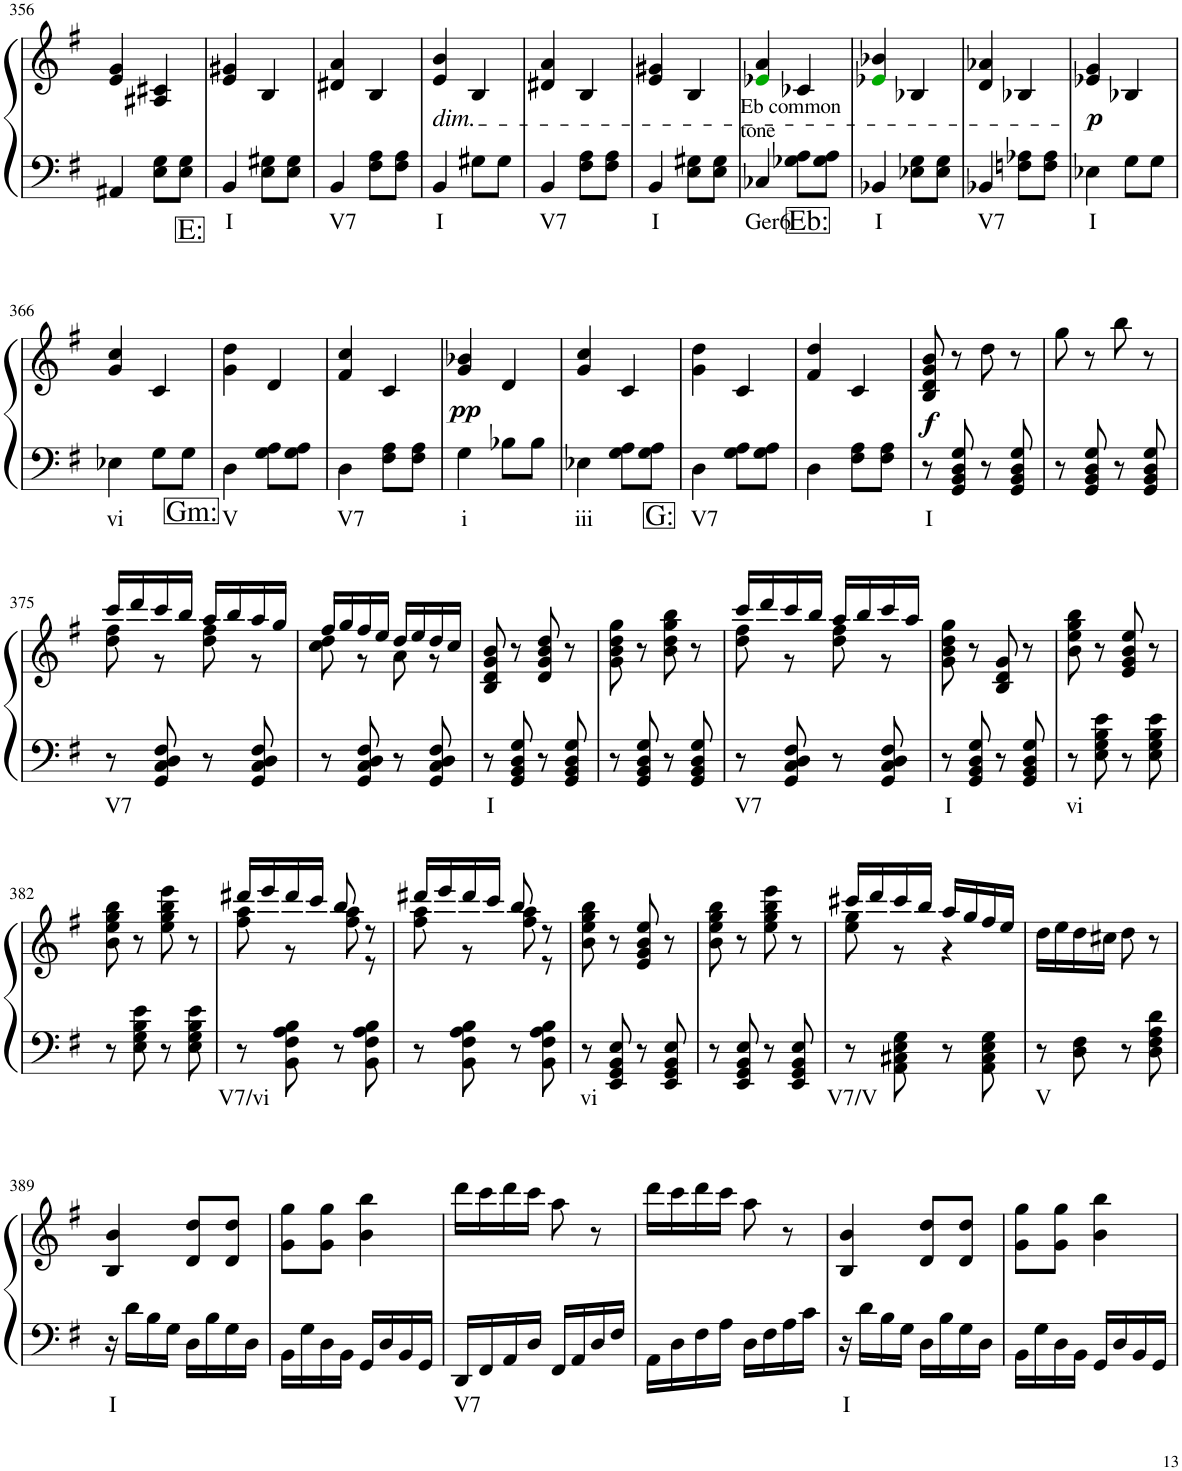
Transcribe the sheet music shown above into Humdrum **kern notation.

**kern	**text	**kern	**dynam
*part1	*part1	*part1	*part1
*staff2	*staff2	*staff1	*staff1/2
*I"Piano	*	*	*
*I'Pno.	*	*	*
!!LO:PB:g=z
*clefF4	*	*clefG2	*
*k[f#]	*	*k[f#]	*
*M2/4	*	*M2/4	*
=356	=356	=356	=356
4AA#X/	.	4e/ 4g/	.
8E\ 8G\L	.	4A#X/ 4c#X/	.
8E\ 8G\J	.	.	.
=357	=357	=357	=357
!LO:TX:b:t=E&colon;	!	!	!
!	!LO:LY:b	!	!
4BB/	I	4e/ 4g#X/	.
8E\ 8G#X\L	.	4B/	.
8E\ 8G#\J	.	.	.
=358	=358	=358	=358
!	!LO:LY:b	!	!
4BB/	V7	4d#X/ 4a/	.
8F#\ 8A\L	.	4B/	.
8F#\ 8A\J	.	.	.
=359	=359	=359	=359
!	!	!LO:TX:b:i:t=dim.	!
!	!LO:LY:b	!	!
4BB/	I	4e/ 4b/	.
8G#X\L	.	4B/	.
8G#\J	.	.	.
=360	=360	=360	=360
!	!LO:LY:b	!	!
4BB/	V7	4d#X/ 4a/	.
8F#\ 8A\L	.	4B/	.
8F#\ 8A\J	.	.	.
=361	=361	=361	=361
!	!LO:LY:b	!	!
4BB/	I	4e/ 4g#X/	.
8E\ 8G#X\L	.	4B/	.
8E\ 8G#\J	.	.	.
=362	=362	=362	=362
!	!	!LO:TX:b:t=Eb common	!
!	!	!LO:TX:b:t=tone	!
!	!LO:LY:b	!	!
4C-X/	Ger6	4e-Xi/ 4a/	.
8G-X\ 8A\L	.	4c-X/	.
8G-\ 8A\J	.	.	.
=363	=363	=363	=363
!LO:TX:b:t=Eb&colon;	!	!	!
!	!LO:LY:b	!	!
4BB-X/	I	4e-Xi/ 4b-X/	.
8E-X\ 8G\L	.	4B-X/	.
8E-\ 8G\J	.	.	.
=364	=364	=364	=364
!	!LO:LY:b	!	!
4BB-X/	V7	4d/ 4a-X/	.
8Fn\ 8A-X\L	.	4B-X/	.
8F\ 8A-\J	.	.	.
=365	=365	=365	=365
!	!LO:LY:b	!	!LO:DY:b
4E-X\	I	4e-X/ 4g/	p
8G\L	.	4B-X/	.
8G\J	.	.	.
!!LO:LB:g=z
=366	=366	=366	=366
!	!LO:LY:b	!	!
4E-X\	vi	4g/ 4cc/	.
8G\L	.	4c/	.
8G\J	.	.	.
=367	=367	=367	=367
!LO:TX:b:t=Gm&colon;	!	!	!
!	!LO:LY:b	!	!
4D\	V	4g\ 4dd\	.
8G\ 8A\L	.	4d/	.
8G\ 8A\J	.	.	.
=368	=368	=368	=368
!	!LO:LY:b	!	!
4D\	V7	4f#/ 4cc/	.
8F#\ 8A\L	.	4c/	.
8F#\ 8A\J	.	.	.
=369	=369	=369	=369
!	!LO:LY:b	!	!LO:DY:b
4G\	i	4g/ 4b-X/	pp
8B-X\L	.	4d/	.
8B-\J	.	.	.
=370	=370	=370	=370
!	!LO:LY:b	!	!
4E-X\	iii	4g/ 4cc/	.
8G\ 8A\L	.	4c/	.
8G\ 8A\J	.	.	.
=371	=371	=371	=371
!LO:TX:b:t=G&colon;	!	!	!
!	!LO:LY:b	!	!
4D\	V7	4g\ 4dd\	.
8G\ 8A\L	.	4c/	.
8G\ 8A\J	.	.	.
=372	=372	=372	=372
4D\	.	4f#/ 4dd/	.
8F#\ 8A\L	.	4c/	.
8F#\ 8A\J	.	.	.
=373	=373	=373	=373
!	!LO:LY:b	!	!LO:DY:b
8r	I	8B/ 8d/ 8g/ 8b/	f
8GG/ 8BB/ 8D/ 8G/	.	8r	.
8r	.	8dd\	.
8GG/ 8BB/ 8D/ 8G/	.	8r	.
=374	=374	=374	=374
8r	.	8gg\	.
8GG/ 8BB/ 8D/ 8G/	.	8r	.
8r	.	8bb\	.
8GG/ 8BB/ 8D/ 8G/	.	8r	.
!!LO:LB:g=z
=375	=375	=375	=375
!	!LO:LY:b	!	!
*	*	*^	*
8r	V7	16ccc/LL	8dd\ 8ff#\	.
.	.	16ddd/	.	.
8GG/ 8C/ 8D/ 8F#/	.	16ccc/	8r	.
.	.	16bb/JJ	.	.
8r	.	16aa/LL	8dd\ 8ff#\	.
.	.	16bb/	.	.
8GG/ 8C/ 8D/ 8F#/	.	16aa/	8r	.
.	.	16gg/JJ	.	.
=376	=376	=376	=376	=376
8r	.	16ff#/LL	8cc\ 8dd\	.
.	.	16gg/	.	.
8GG/ 8C/ 8D/ 8F#/	.	16ff#/	8r	.
.	.	16ee/JJ	.	.
8r	.	16dd/LL	8a\	.
.	.	16ee/	.	.
8GG/ 8C/ 8D/ 8F#/	.	16dd/	8r	.
.	.	16cc/JJ	.	.
*	*	*v	*v	*
=377	=377	=377	=377
!	!LO:LY:b	!	!
8r	I	8B/ 8d/ 8g/ 8b/	.
8GG/ 8BB/ 8D/ 8G/	.	8r	.
8r	.	8d/ 8g/ 8b/ 8dd/	.
8GG/ 8BB/ 8D/ 8G/	.	8r	.
=378	=378	=378	=378
8r	.	8g\ 8b\ 8dd\ 8gg\	.
8GG/ 8BB/ 8D/ 8G/	.	8r	.
8r	.	8b\ 8dd\ 8gg\ 8bb\	.
8GG/ 8BB/ 8D/ 8G/	.	8r	.
=379	=379	=379	=379
!	!LO:LY:b	!	!
*	*	*^	*
8r	V7	16ccc/LL	8dd\ 8ff#\	.
.	.	16ddd/	.	.
8GG/ 8C/ 8D/ 8F#/	.	16ccc/	8r	.
.	.	16bb/JJ	.	.
8r	.	16aa/LL	8dd\ 8ff#\	.
.	.	16bb/	.	.
8GG/ 8C/ 8D/ 8F#/	.	16ccc/	8r	.
.	.	16aa/JJ	.	.
*	*	*v	*v	*
=380	=380	=380	=380
!	!LO:LY:b	!	!
8r	I	8g\ 8b\ 8dd\ 8gg\	.
8GG/ 8BB/ 8D/ 8G/	.	8r	.
8r	.	8B/ 8d/ 8g/	.
8GG/ 8BB/ 8D/ 8G/	.	8r	.
=381	=381	=381	=381
!	!LO:LY:b	!	!
8r	vi	8b\ 8ee\ 8gg\ 8bb\	.
8E\ 8G\ 8B\ 8e\	.	8r	.
8r	.	8e/ 8g/ 8b/ 8ee/	.
8E\ 8G\ 8B\ 8e\	.	8r	.
!!LO:LB:g=z
=382	=382	=382	=382
8r	.	8b\ 8ee\ 8gg\ 8bb\	.
8E\ 8G\ 8B\ 8e\	.	8r	.
8r	.	8ee\ 8gg\ 8bb\ 8eee\	.
8E\ 8G\ 8B\ 8e\	.	8r	.
=383	=383	=383	=383
!	!LO:LY:b	!	!
*	*	*^	*
8r	V7/vi	16ddd#X/LL	8ff#\ 8aa\	.
.	.	16eee/	.	.
8BB\ 8F#\ 8A\ 8B\	.	16ddd#/	8r	.
.	.	16ccc/JJ	.	.
8r	.	8bb/	8ff#\ 8aa\	.
8BB\ 8F#\ 8A\ 8B\	.	8r	8r	.
=384	=384	=384	=384	=384
8r	.	16ddd#X/LL	8ff#\ 8aa\	.
.	.	16eee/	.	.
8BB\ 8F#\ 8A\ 8B\	.	16ddd#/	8r	.
.	.	16ccc/JJ	.	.
8r	.	8bb/	8ff#\ 8aa\	.
8BB\ 8F#\ 8A\ 8B\	.	8r	8r	.
=385	=385	=385	=385	=385
!	!LO:LY:b	!	!	!
*	*	*v	*v	*
8r	vi	8b\ 8ee\ 8gg\ 8bb\	.
8EE/ 8GG/ 8BB/ 8E/	.	8r	.
8r	.	8e/ 8g/ 8b/ 8ee/	.
8EE/ 8GG/ 8BB/ 8E/	.	8r	.
=386	=386	=386	=386
8r	.	8b\ 8ee\ 8gg\ 8bb\	.
8EE/ 8GG/ 8BB/ 8E/	.	8r	.
8r	.	8ee\ 8gg\ 8bb\ 8eee\	.
8EE/ 8GG/ 8BB/ 8E/	.	8r	.
=387	=387	=387	=387
!	!LO:LY:b	!	!
*	*	*^	*
8r	V7/V	16ccc#X/LL	8ee\ 8gg\	.
.	.	16ddd/	.	.
8AA\ 8C#X\ 8E\ 8G\	.	16ccc#/	8r	.
.	.	16bb/JJ	.	.
8r	.	16aa/LL	4r	.
.	.	16gg/	.	.
8AA\ 8C#\ 8E\ 8G\	.	16ff#/	.	.
.	.	16ee/JJ	.	.
*	*	*v	*v	*
=388	=388	=388	=388
!	!LO:LY:b	!	!
8r	V	16dd\LL	.
.	.	16ee\	.
8D\ 8F#\	.	16dd\	.
.	.	16cc#X\JJ	.
8r	.	8dd\	.
8D\ 8F#\ 8A\ 8d\	.	8r	.
!!LO:LB:g=z
=389	=389	=389	=389
!	!LO:LY:b	!	!
16r	I	4B/ 4b/	.
16d\LL	.	.	.
16B\	.	.	.
16G\JJ	.	.	.
16D\LL	.	8d/ 8dd/L	.
16B\	.	.	.
16G\	.	8d/ 8dd/J	.
16D\JJ	.	.	.
=390	=390	=390	=390
16BB\LL	.	8g\ 8gg\L	.
16G\	.	.	.
16D\	.	8g\ 8gg\J	.
16BB\JJ	.	.	.
16GG/LL	.	4b\ 4bb\	.
16D/	.	.	.
16BB/	.	.	.
16GG/JJ	.	.	.
=391	=391	=391	=391
!	!LO:LY:b	!	!
16DD/LL	V7	16ddd\LL	.
16FF#/	.	16ccc\	.
16AA/	.	16ddd\	.
16D/JJ	.	16ccc\JJ	.
16FF#/LL	.	8aa\	.
16AA/	.	.	.
16D/	.	8r	.
16F#/JJ	.	.	.
=392	=392	=392	=392
16AA\LL	.	16ddd\LL	.
16D\	.	16ccc\	.
16F#\	.	16ddd\	.
16A\JJ	.	16ccc\JJ	.
16D\LL	.	8aa\	.
16F#\	.	.	.
16A\	.	8r	.
16c\JJ	.	.	.
=393	=393	=393	=393
!	!LO:LY:b	!	!
16r	I	4B/ 4b/	.
16d\LL	.	.	.
16B\	.	.	.
16G\JJ	.	.	.
16D\LL	.	8d/ 8dd/L	.
16B\	.	.	.
16G\	.	8d/ 8dd/J	.
16D\JJ	.	.	.
=394	=394	=394	=394
16BB\LL	.	8g\ 8gg\L	.
16G\	.	.	.
16D\	.	8g\ 8gg\J	.
16BB\JJ	.	.	.
16GG/LL	.	4b\ 4bb\	.
16D/	.	.	.
16BB/	.	.	.
16GG/JJ	.	.	.
=	=	=	=
*-	*-	*-	*-
